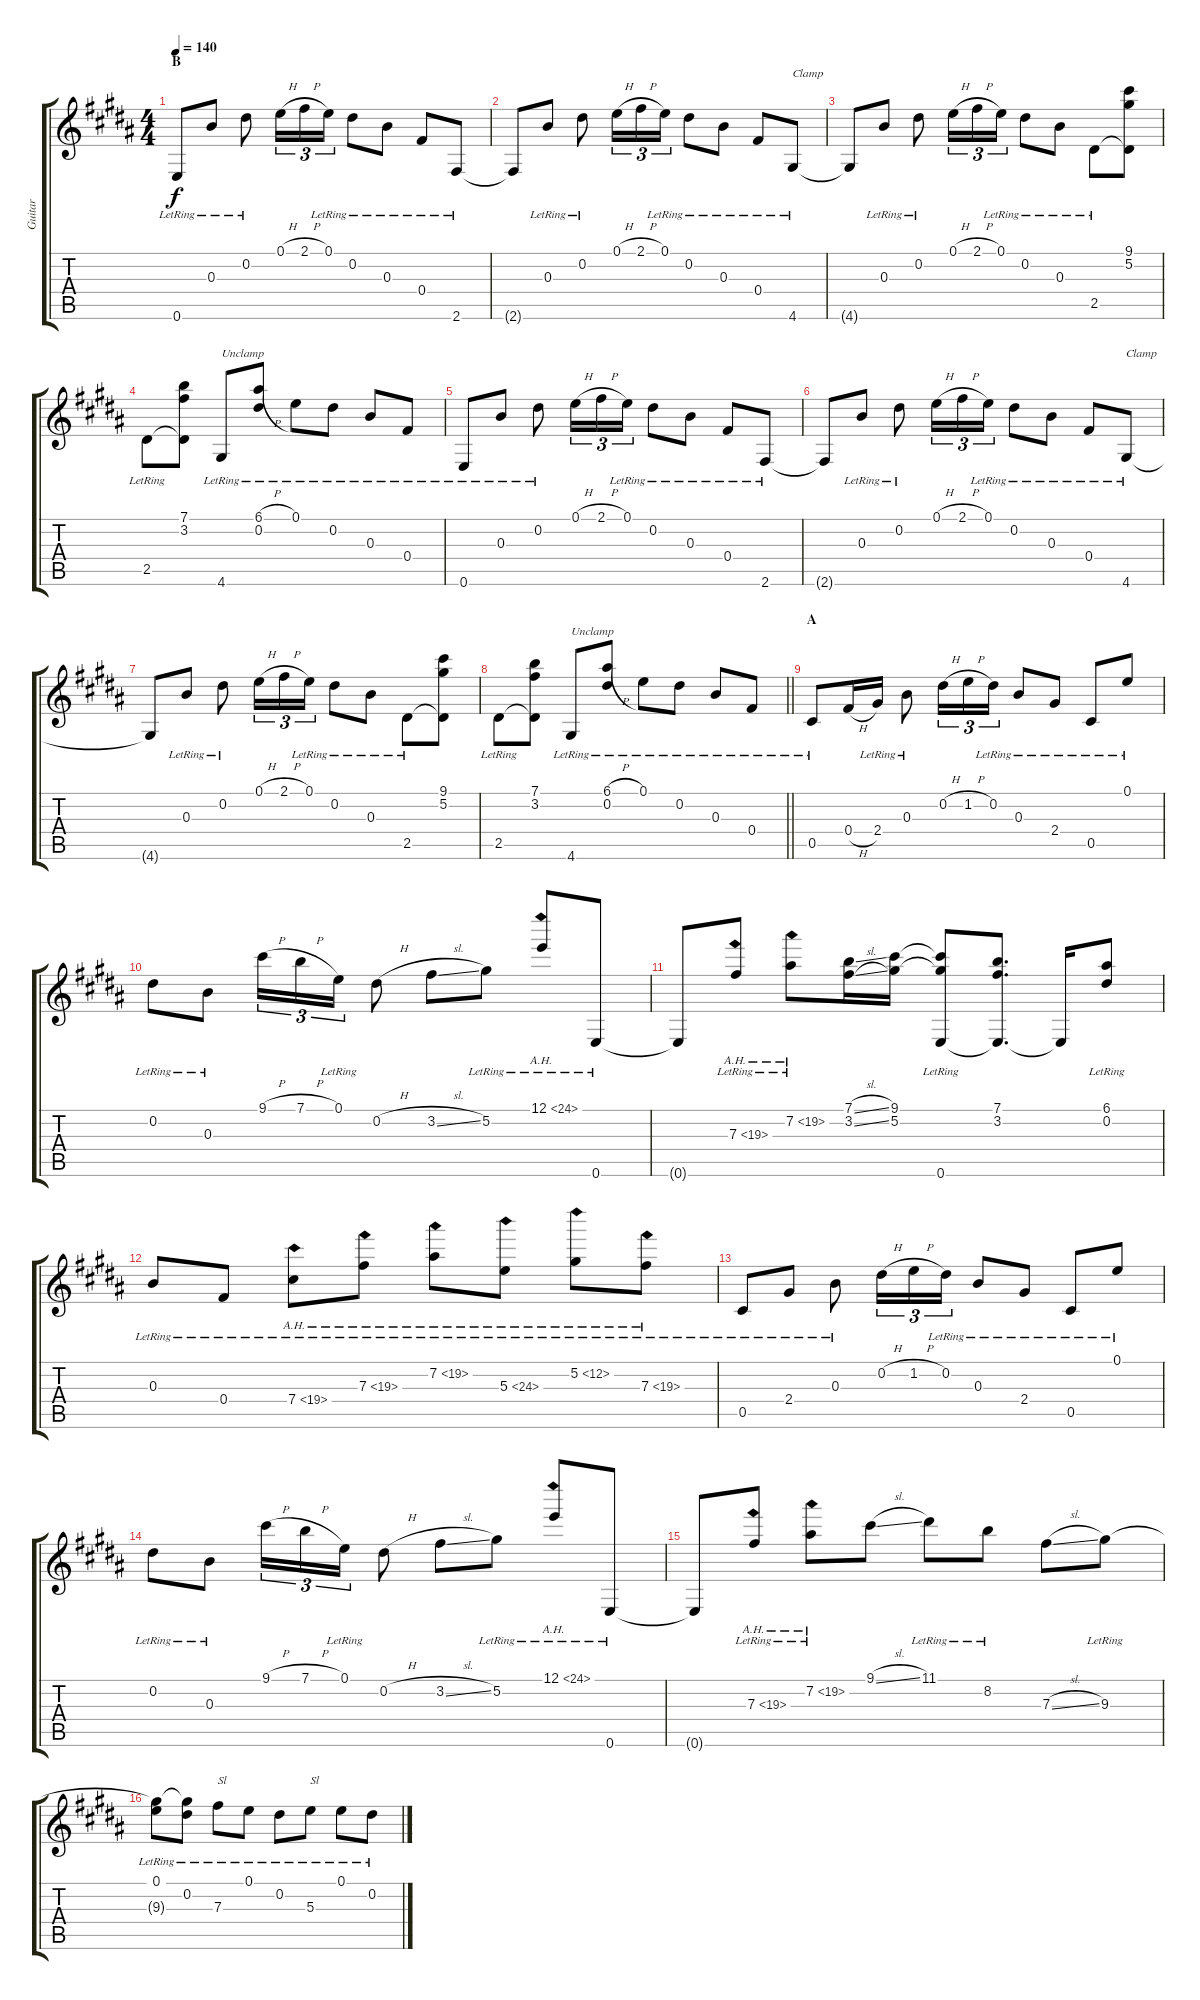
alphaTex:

\track ("Guitar" "Guitar") {instrument acousticguitarsteel}
\staff {score tabs}
\tuning (E4 Eb4 B3 Gb3 Db3 E2) {hide}
\ts (4 4)
\section ("" "B")
\tempo 140
\clef g2
\ks b
0.6{lr}.8{dy f} 0.3{lr}.8 0.2{lr}.8 0.1{h}.16{tu (3 2)} 2.1{h}.16{tu (3 2)} 0.1{lr}.16{tu (3 2)} 0.2{lr}.8 0.3{lr}.8 0.4{lr}.8 2.6{lr}.8 |
2.6{t}.8 0.3{lr}.8 0.2{lr}.8 0.1{h}.16{tu (3 2)} 2.1{h}.16{tu (3 2)} 0.1{lr}.16{tu (3 2)} 0.2{lr}.8 0.3{lr}.8 0.4{lr}.8 4.6{lr}.8{txt "Clamp"} |
4.6{t}.8 0.3{lr}.8 0.2{lr}.8 0.1{h}.16{tu (3 2)} 2.1{h}.16{tu (3 2)} 0.1{lr}.16{tu (3 2)} 0.2{lr}.8 0.3{lr}.8 2.5{lr}.8 (9.1 5.2 2.5{t}).8 |
2.5{lr}.8 (7.1 3.2 2.5{t}).8 4.6{lr}.8{txt "Unclamp"} (6.1{h} 0.2{lr}).8 0.1{lr}.8 0.2{lr}.8 0.3{lr}.8 0.4{lr}.8 |
0.6{lr}.8 0.3{lr}.8 0.2{lr}.8 0.1{h}.16{tu (3 2)} 2.1{h}.16{tu (3 2)} 0.1{lr}.16{tu (3 2)} 0.2{lr}.8 0.3{lr}.8 0.4{lr}.8 2.6{lr}.8 |
2.6{t}.8 0.3{lr}.8 0.2{lr}.8 0.1{h}.16{tu (3 2)} 2.1{h}.16{tu (3 2)} 0.1{lr}.16{tu (3 2)} 0.2{lr}.8 0.3{lr}.8 0.4{lr}.8 4.6{lr}.8{txt "Clamp"} |
4.6{t}.8 0.3{lr}.8 0.2{lr}.8 0.1{h}.16{tu (3 2)} 2.1{h}.16{tu (3 2)} 0.1{lr}.16{tu (3 2)} 0.2{lr}.8 0.3{lr}.8 2.5{lr}.8 (9.1 5.2 2.5{t}).8 |
\barLineRight lightlight
2.5{lr}.8 (7.1 3.2 2.5{t}).8 4.6{lr}.8{txt "Unclamp"} (6.1{h} 0.2{lr}).8 0.1{lr}.8 0.2{lr}.8 0.3{lr}.8 0.4{lr}.8 |
\section ("" "A")
0.5{lr}.8 0.4{h}.16 2.4{lr}.16 0.3{lr}.8 0.2{h}.16{tu (3 2)} 1.2{h}.16{tu (3 2)} 0.2{lr}.16{tu (3 2)} 0.3{lr}.8 2.4{lr}.8 0.5{lr}.8 0.1{lr}.8 |
0.2{lr}.8 0.3{lr}.8 9.1{h}.16{tu (3 2)} 7.1{h}.16{tu (3 2)} 0.1{lr}.16{tu (3 2)} 0.2{h}.8 3.2{sl}.8 5.2{lr}.8 12.1{ah 12 lr}.8 0.6{lr}.8 |
0.6{t}.8 7.3{ah 12 lr}.8 7.2{ah 12 lr}.8 (7.1{sl} 3.2{sl}).16 (9.1 5.2).16 (9.1{t} 5.2{t} 0.6{lr}).8 (7.1 3.2 0.6{t}).8{d} 0.6{t}.16 (6.1 0.2{lr}).8 |
0.3{lr}.8 0.4{lr}.8 7.4{ah 12 lr}.8 7.3{ah 12 lr}.8 7.2{ah 12 lr}.8 5.3{ah 19 lr}.8 5.2{ah 7 lr}.8 7.3{ah 12 lr}.8 |
0.5{lr}.8 2.4{lr}.8 0.3{lr}.8 0.2{h}.16{tu (3 2)} 1.2{h}.16{tu (3 2)} 0.2{lr}.16{tu (3 2)} 0.3{lr}.8 2.4{lr}.8 0.5{lr}.8 0.1{lr}.8 |
0.2{lr}.8 0.3{lr}.8 9.1{h}.16{tu (3 2)} 7.1{h}.16{tu (3 2)} 0.1{lr}.16{tu (3 2)} 0.2{h}.8 3.2{sl}.8 5.2{lr}.8 12.1{ah 12 lr}.8 0.6{lr}.8 |
0.6{t}.8 7.3{ah 12 lr}.8 7.2{ah 12 lr}.8 9.1{sl}.8 11.1{lr}.8 8.2{lr}.8 7.3{sl}.8 9.3{lr}.8 |
(0.1{lr} 9.3{t}).8 (0.2{lr} 9.3{t}).8 7.3{lr}.8{txt "Sl"} 0.1{lr}.8 0.2{lr}.8 5.3{lr}.8{txt "Sl"} 0.1{lr}.8 0.2{lr}.8
